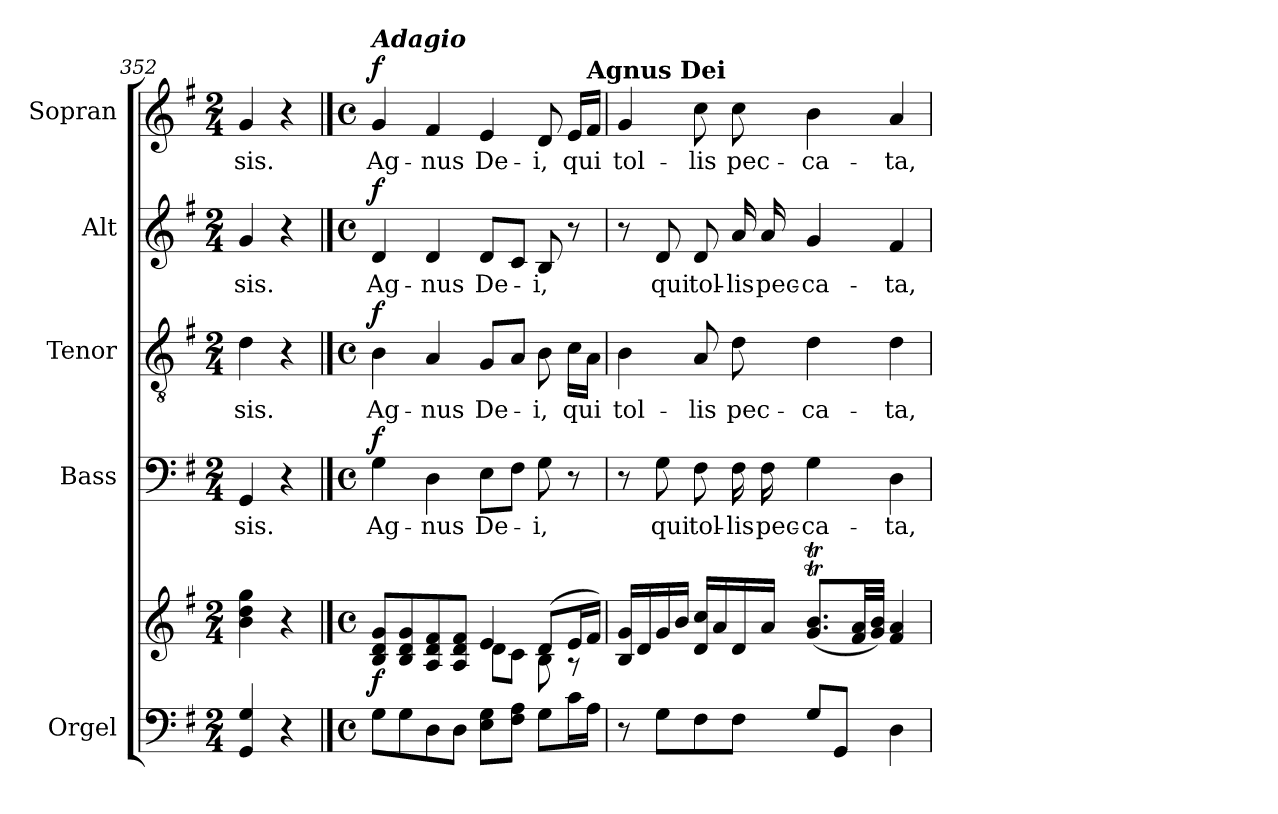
**kern	**kern	**dynam	**kern	**text	**dynam	**kern	**text	**dynam	**kern	**text	**dynam	**kern	**text	**dynam
*part5	*part5	*part5	*part4	*part4	*part4	*part3	*part3	*part3	*part2	*part2	*part2	*part1	*part1	*part1
*staff6	*staff5	*staff5/6	*staff4	*staff4	*staff4	*staff3	*staff3	*staff3	*staff2	*staff2	*staff2	*staff1	*staff1	*staff1
*I"Orgel	*	*	*I"Bass	*	*	*I"Tenor	*	*	*I"Alt	*	*	*I"Sopran	*	*
*I'Org.	*	*	*I'B.	*	*	*I'T.	*	*	*I'A.	*	*	*I'S.	*	*
*clefF4	*clefG2	*	*clefF4	*	*	*clefGv2	*	*	*clefG2	*	*	*clefG2	*	*
*k[f#]	*k[f#]	*	*k[f#]	*	*	*k[f#]	*	*	*k[f#]	*	*	*k[f#]	*	*
*G:	*G:	*	*G:	*	*	*G:	*	*	*G:	*	*	*G:	*	*
*M2/4	*M2/4	*	*M2/4	*	*	*M2/4	*	*	*M2/4	*	*	*M2/4	*	*
=352	=352	=352	=352	=352	=352	=352	=352	=352	=352	=352	=352	=352	=352	=352
!	!	!	!	!LO:LY:b	!	!	!LO:LY:b	!	!	!LO:LY:b	!	!	!LO:LY:b	!
4GG/ 4G/	4b\ 4dd\ 4gg\	.	4GG/	-sis.	.	4d\	-sis.	.	4g/	-sis.	.	4g/	-sis.	.
4r	4r	.	4r	.	.	4r	.	.	4r	.	.	4r	.	.
!!LO:LB:g=z
==353	==353	==353	==353	==353	==353	==353	==353	==353	==353	==353	==353	==353	==353	==353
*M4/4	*M4/4	*	*M4/4	*	*	*M4/4	*	*	*M4/4	*	*	*M4/4	*	*
*met(c)	*met(c)	*	*met(c)	*	*	*met(c)	*	*	*met(c)	*	*	*met(c)	*	*
*	*^	*	*	*	*	*	*	*	*	*	*	*	*	*
!	!	!	!	!	!	!	!	!	!	!	!	!	!LO:TX:a:Bi:t=Adagio	!	!
!	!	!	!LO:DY:b	!	!LO:LY:b	!LO:DY:a	!	!LO:LY:b	!LO:DY:a	!	!LO:LY:b	!LO:DY:a	!	!LO:LY:b	!LO:DY:a
8G\L	8B/ 8d/ 8g/L	2ryy	f	4G\	Ag-	f	4B\	Ag-	f	4d/	Ag-	f	4g/	Ag-	f
8G\	8B/ 8d/ 8g/	.	.	.	.	.	.	.	.	.	.	.	.	.	.
!	!	!	!	!	!LO:LY:b	!	!	!LO:LY:b	!	!	!LO:LY:b	!	!	!LO:LY:b	!
8D\	8A/ 8d/ 8f#/	.	.	4D\	-nus	.	4A/	-nus	.	4d/	-nus	.	4f#/	-nus	.
8D\J	8A/ 8d/ 8f#/J	.	.	.	.	.	.	.	.	.	.	.	.	.	.
!	!	!	!	!	!LO:LY:b	!	!	!LO:LY:b	!	!	!LO:LY:b	!	!	!LO:LY:b	!
8E\ 8G\L	4e/	8d\L	.	8E\L	De-	.	8G/L	De-	.	8d/L	De-	.	4e/	De-	.
8F#\ 8A\J	.	8c\J	.	8F#\J	.	.	8A/J	.	.	8c/J	.	.	.	.	.
!	!	!	!	!	!LO:LY:b	!	!	!LO:LY:b	!	!	!LO:LY:b	!	!	!LO:LY:b	!
8G\L	(>8d/L	8B\	.	8G\	-i,	.	8B\	-i,	.	8B/	-i,	.	8d/	-i,	.
!	!	!	!	!	!	!	!	!LO:LY:b	!	!	!	!	!	!LO:LY:b	!
16c\L	16e/L	8rA	.	8r	.	.	16c\LL	qui	.	8r	.	.	16e/LL	qui	.
!	!	!	!	!	!	!	!	!	!	!	!	!	!LO:TX:a:B:t=Agnus Dei	!	!
16A\JJ	16f#/JJ)	.	.	.	.	.	16A\JJ	.	.	.	.	.	16f#/JJ	.	.
*	*v	*v	*	*	*	*	*	*	*	*	*	*	*	*	*
=354	=354	=354	=354	=354	=354	=354	=354	=354	=354	=354	=354	=354	=354	=354
!	!	!	!	!	!	!	!LO:LY:b	!	!	!	!	!	!LO:LY:b	!
8r	16B/ 16g/LL	.	8r	.	.	4B\	tol-	.	8r	.	.	4g/	tol-	.
.	16d/	.	.	.	.	.	.	.	.	.	.	.	.	.
!	!	!	!	!LO:LY:b	!	!	!	!	!	!LO:LY:b	!	!	!	!
8G\L	16g/	.	8G\	qui	.	.	.	.	8d/	qui	.	.	.	.
.	16b/JJ	.	.	.	.	.	.	.	.	.	.	.	.	.
!	!	!	!	!LO:LY:b	!	!	!LO:LY:b	!	!	!LO:LY:b	!	!	!LO:LY:b	!
8F#\	16d/ 16cc/LL	.	8F#\	tol-	.	8A/	-lis	.	8d/	tol-	.	8cc\	-lis	.
.	16a/	.	.	.	.	.	.	.	.	.	.	.	.	.
!	!	!	!	!LO:LY:b	!	!	!LO:LY:b	!	!	!LO:LY:b	!	!	!LO:LY:b	!
8F#\J	16d/	.	16F#\	-lis	.	8d\	pec-	.	16a/	-lis	.	8cc\	pec-	.
!	!	!	!	!LO:LY:b	!	!	!	!	!	!LO:LY:b	!	!	!	!
.	16a/JJ	.	16F#\	pec-	.	.	.	.	16a/	pec-	.	.	.	.
!	!	!	!	!LO:LY:b	!	!	!LO:LY:b	!	!	!LO:LY:b	!	!	!LO:LY:b	!
8G/L	(<8.g/T 8.b/TL	.	4G\	-ca-	.	4d\	-ca-	.	4g/	-ca-	.	4b\	-ca-	.
8GG/J	.	.	.	.	.	.	.	.	.	.	.	.	.	.
.	32f#/ 32a/LL	.	.	.	.	.	.	.	.	.	.	.	.	.
.	32g/ 32b/JJJ)	.	.	.	.	.	.	.	.	.	.	.	.	.
!	!	!	!	!LO:LY:b	!	!	!LO:LY:b	!	!	!LO:LY:b	!	!	!LO:LY:b	!
4D\	4f#/ 4a/	.	4D\	-ta,	.	4d\	-ta,	.	4f#/	-ta,	.	4a/	-ta,	.
=	=	=	=	=	=	=	=	=	=	=	=	=	=	=
*-	*-	*-	*-	*-	*-	*-	*-	*-	*-	*-	*-	*-	*-	*-
